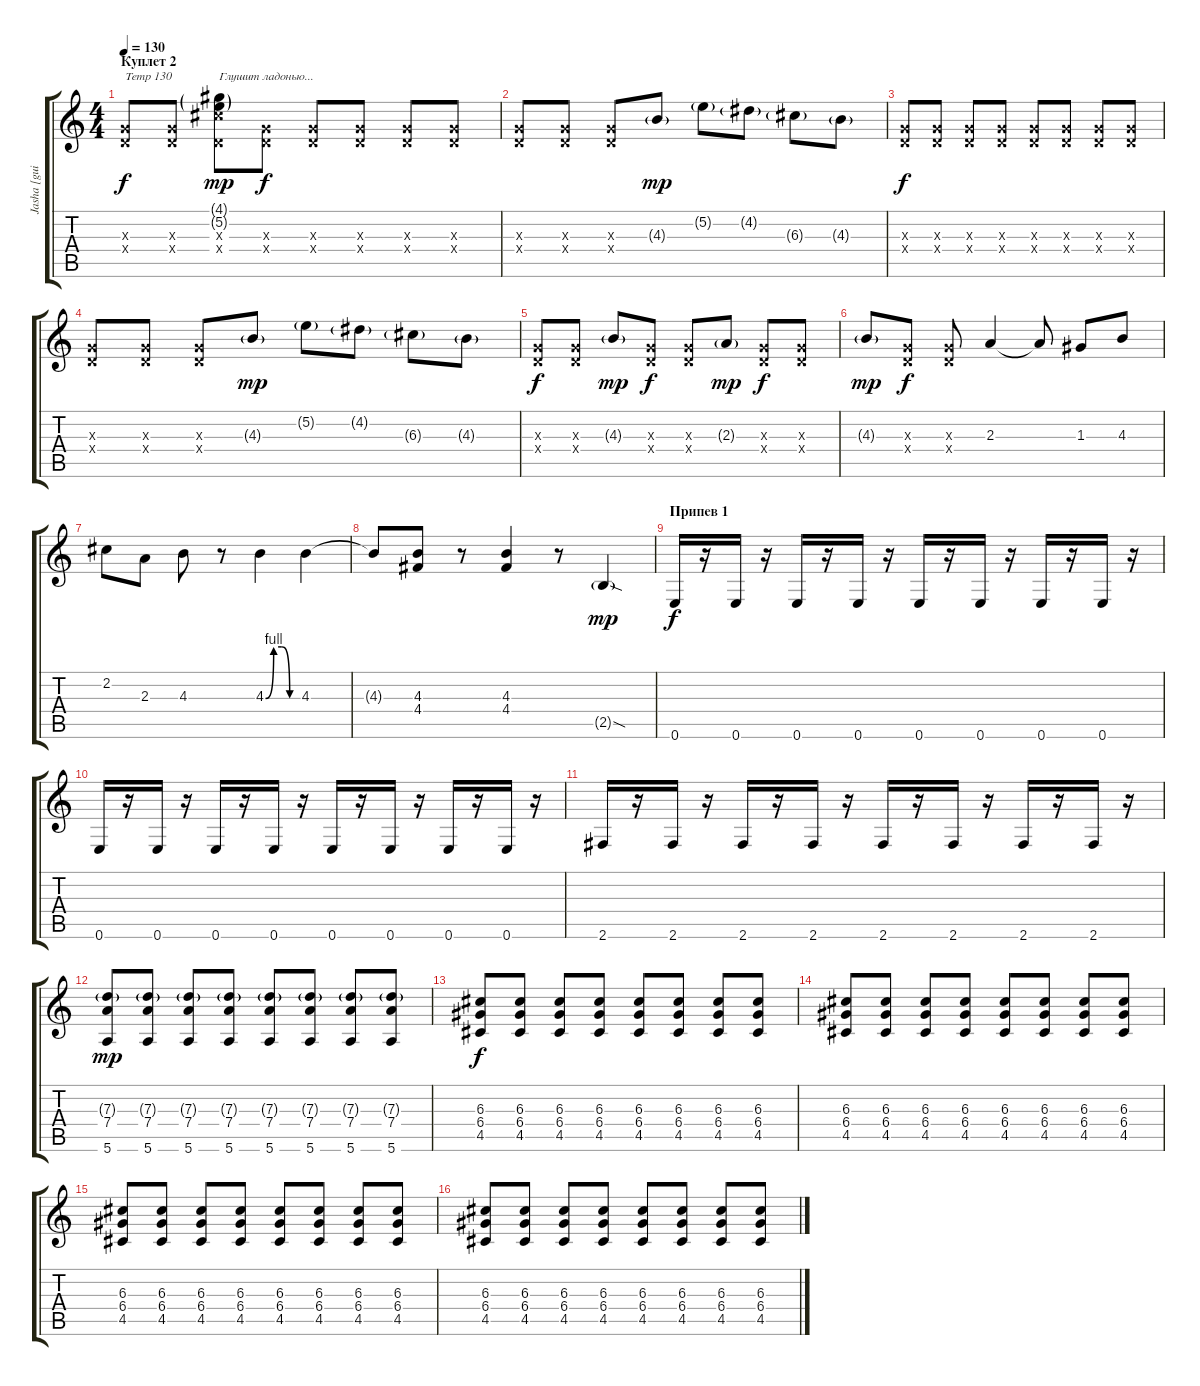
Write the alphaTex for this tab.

\track ("Jasha [guitar]" "Jasha [gui") {instrument distortionguitar}
\staff {score tabs}
\tuning (E4 B3 G3 D3 A2 E2) {hide}
\ts (4 4)
\section ("" "Куплет 2")
\tempo 130
\clef g2
\ks c
(0.3{x} 0.4{x}).8{txt "Temp 130" dy f} (0.3{x} 0.4{x}).8 (4.1{g} 5.2{g} 6.3{x} 0.4{x}).8{txt "Глушит ладонью..." dy mp} (0.3{x} 0.4{x}).8{dy f} (0.3{x} 0.4{x}).8 (0.3{x} 0.4{x}).8 (0.3{x} 0.4{x}).8 (0.3{x} 0.4{x}).8 |
(0.3{x} 0.4{x}).8 (0.3{x} 0.4{x}).8 (0.3{x} 0.4{x}).8 4.3{g}.8{dy mp} 5.2{g}.8 4.2{g}.8 6.3{g}.8 4.3{g}.8 |
(0.3{x} 0.4{x}).8{dy f} (0.3{x} 0.4{x}).8 (0.3{x} 0.4{x}).8 (0.3{x} 0.4{x}).8 (0.3{x} 0.4{x}).8 (0.3{x} 0.4{x}).8 (0.3{x} 0.4{x}).8 (0.3{x} 0.4{x}).8 |
(0.3{x} 0.4{x}).8 (0.3{x} 0.4{x}).8 (0.3{x} 0.4{x}).8 4.3{g}.8{dy mp} 5.2{g}.8 4.2{g}.8 6.3{g}.8 4.3{g}.8 |
(0.3{x} 0.4{x}).8{dy f} (0.3{x} 0.4{x}).8 4.3{g}.8{dy mp} (0.3{x} 0.4{x}).8{dy f} (0.3{x} 0.4{x}).8 2.3{g}.8{dy mp} (0.3{x} 0.4{x}).8{dy f} (0.3{x} 0.4{x}).8 |
4.3{g}.8{dy mp} (0.3{x} 0.4{x}).8{dy f} (0.3{x} 0.4{x}).8 2.3.4 2.3{t}.8 1.3.8 4.3.8 |
2.2.8 2.3.8 4.3.8 r.8 4.3{be (custom 0 0 15 4 30 4 45 0 60 0)}.4 4.3.4 |
4.3{t}.8 (4.3 4.4).8 r.8 (4.3 4.4).4 r.8 2.5{sod g}.4{dy mp} |
\section ("" "Припев 1")
0.6.16{dy f} r.16 0.6.16 r.16 0.6.16 r.16 0.6.16 r.16 0.6.16 r.16 0.6.16 r.16 0.6.16 r.16 0.6.16 r.16 |
0.6.16 r.16 0.6.16 r.16 0.6.16 r.16 0.6.16 r.16 0.6.16 r.16 0.6.16 r.16 0.6.16 r.16 0.6.16 r.16 |
2.6.16 r.16 2.6.16 r.16 2.6.16 r.16 2.6.16 r.16 2.6.16 r.16 2.6.16 r.16 2.6.16 r.16 2.6.16 r.16 |
(7.3{g} 7.4 5.6).8{dy mp} (7.3{g} 7.4 5.6).8 (7.3{g} 7.4 5.6).8 (7.3{g} 7.4 5.6).8 (7.3{g} 7.4 5.6).8 (7.3{g} 7.4 5.6).8 (7.3{g} 7.4 5.6).8 (7.3{g} 7.4 5.6).8 |
(6.3 6.4 4.5).8{dy f} (6.3 6.4 4.5).8 (6.3 6.4 4.5).8 (6.3 6.4 4.5).8 (6.3 6.4 4.5).8 (6.3 6.4 4.5).8 (6.3 6.4 4.5).8 (6.3 6.4 4.5).8 |
(6.3 6.4 4.5).8 (6.3 6.4 4.5).8 (6.3 6.4 4.5).8 (6.3 6.4 4.5).8 (6.3 6.4 4.5).8 (6.3 6.4 4.5).8 (6.3 6.4 4.5).8 (6.3 6.4 4.5).8 |
(6.3 6.4 4.5).8 (6.3 6.4 4.5).8 (6.3 6.4 4.5).8 (6.3 6.4 4.5).8 (6.3 6.4 4.5).8 (6.3 6.4 4.5).8 (6.3 6.4 4.5).8 (6.3 6.4 4.5).8 |
(6.3 6.4 4.5).8 (6.3 6.4 4.5).8 (6.3 6.4 4.5).8 (6.3 6.4 4.5).8 (6.3 6.4 4.5).8 (6.3 6.4 4.5).8 (6.3 6.4 4.5).8 (6.3 6.4 4.5).8
